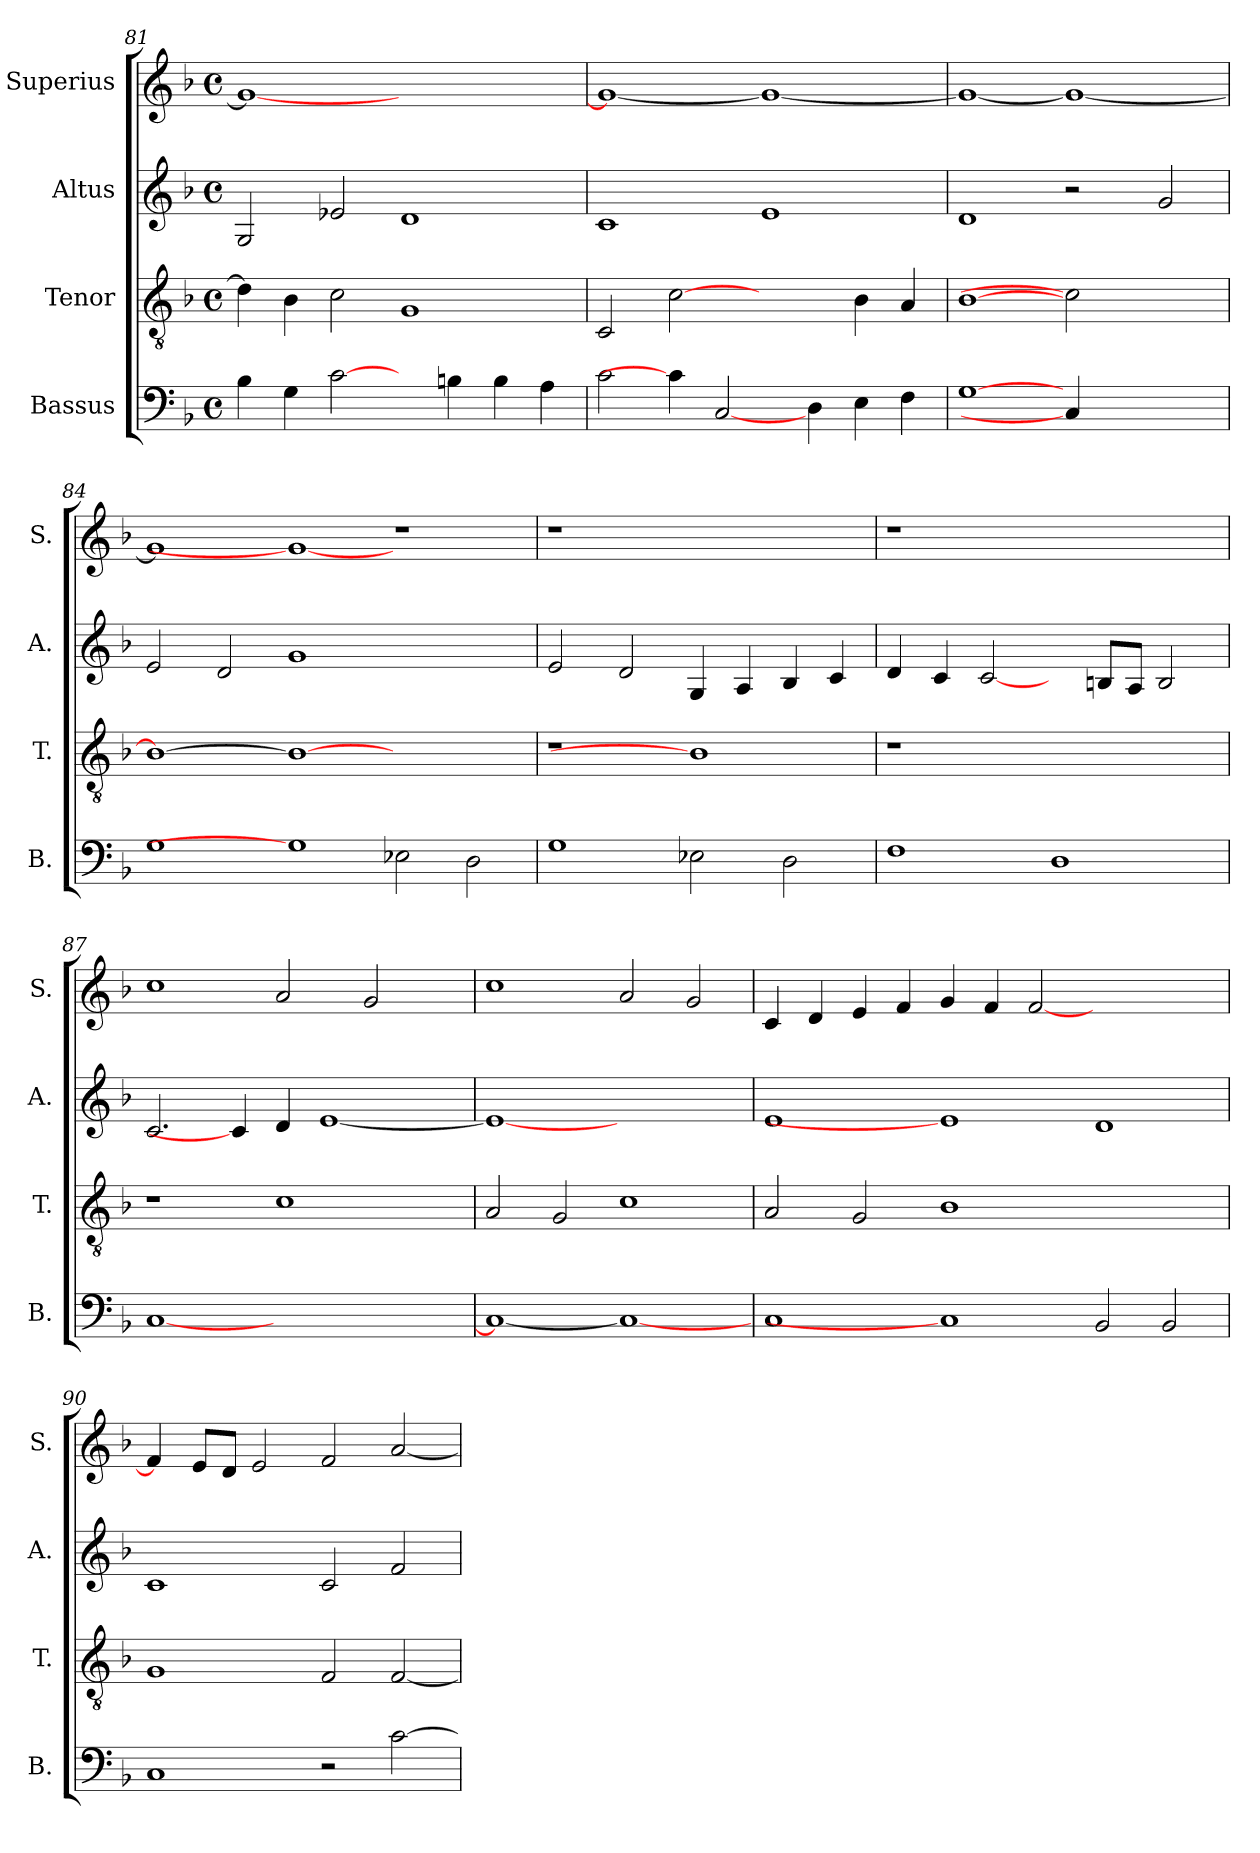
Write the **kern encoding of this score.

**kern	**kern	**kern	**kern
*part4	*part3	*part2	*part1
*staff4	*staff3	*staff2	*staff1
*I"Bassus	*I"Tenor	*I"Altus	*I"Superius
*I'B.	*I'T.	*I'A.	*I'S.
!!LO:LB:g=z
*clefF4	*clefGv2	*clefG2	*clefG2
*	*ITrd7c12	*	*
*k[b-]	*k[b-]	*k[b-]	*k[b-]
*F:	*F:	*F:	*F:
*M4/4	*M4/4	*M4/4	*M4/4
*met(c)	*met(c)	*met(c)	*met(c)
=81	=81	=81	=81
4B-i\	4Di\]	2Gi/	1gi_<
4Gi\	4BB-i\	.	.
[2ci\	2Ci\	2e-Xi/	.
4ryy	1GGi	1di	1ryy
4Bni\	.	.	.
4Bi\	.	.	.
4Ai\	.	.	.
=82	=82	=82	=82
2ci\	2CCi/	1ci	1gi_<
4ci\]	[2Ci	.	.
[2Ci/	.	.	.
.	2ryy	1ei	1gi_
4Di\	.	.	.
4Ei\	4BB-i\	.	.
4Fi\	4AAi/	.	.
=83	=83	=83	=83
[1Gi	[>1BB-i	1di	1gi_<
4Ci/]	2Ci]	2r	1gi_
2.ryy	.	.	.
.	2ryy	2gi/	.
=84	=84	=84	=84
1Gi	1BB-i_>	2ei/	1gi]
.	.	2di/	.
1Gi]	1BB-i_	1gi	1gi_
2E-Xi\	1ryy	1ryy	1r
2Di\	.	.	.
=85	=85	=85	=85
!	!LO:N:vis=1	!	!LO:N:vis=1
1Gi	1r	2ei/	1r
.	.	2di/	.
2E-Xi\	1BB-i]	4Gi/	1ryy
.	.	4Ai/	.
2Di\	.	4B-i/	.
.	.	4ci/	.
!!LO:LB:g=z
=86	=86	=86	=86
!	!LO:N:vis=1	!	!LO:N:vis=1
1Fi	1r	4di/	1r
.	.	4ci/	.
.	.	[2ci/	.
1Di	1ryy	4ryy	1ryy
.	.	8Bni/L	.
.	.	8Ai/J	.
.	.	2Bi/	.
=87	=87	=87	=87
[<1Ci	1r	2.ci/	1cci
.	.	4ci/]	.
1ryy	1Ci	4di/	2ai/
.	.	[<1ei	.
.	.	.	2gi/
4ryy	4ryy	.	4ryy
=88	=88	=88	=88
1Ci_<	2AAi/	1ei_<	1cci
.	2GGi/	.	.
1Ci_	1Ci	1ryy	2ai/
.	.	.	2gi/
=89	=89	=89	=89
1Ci	2AAi/	1ei	4ci/
.	.	.	4di/
.	2GGi/	.	4ei/
.	.	.	4fi/
1Ci]	1BB-i	1ei]	4gi/
.	.	.	4fi/
.	.	.	[<2fi/
2BB-i/	1ryy	1di	1ryy
2BB-i/	.	.	.
!!LO:PB:g=z
=90	=90	=90	=90
1Ci	1GGi	1ci	4fi/]
.	.	.	8ei/L
.	.	.	8di/J
.	.	.	2ei/
2r	2FFi/	2ci/	2fi/
[>2ci\	[<2FFi/	2fi/	[<2ai/
=	=	=	=
*-	*-	*-	*-
